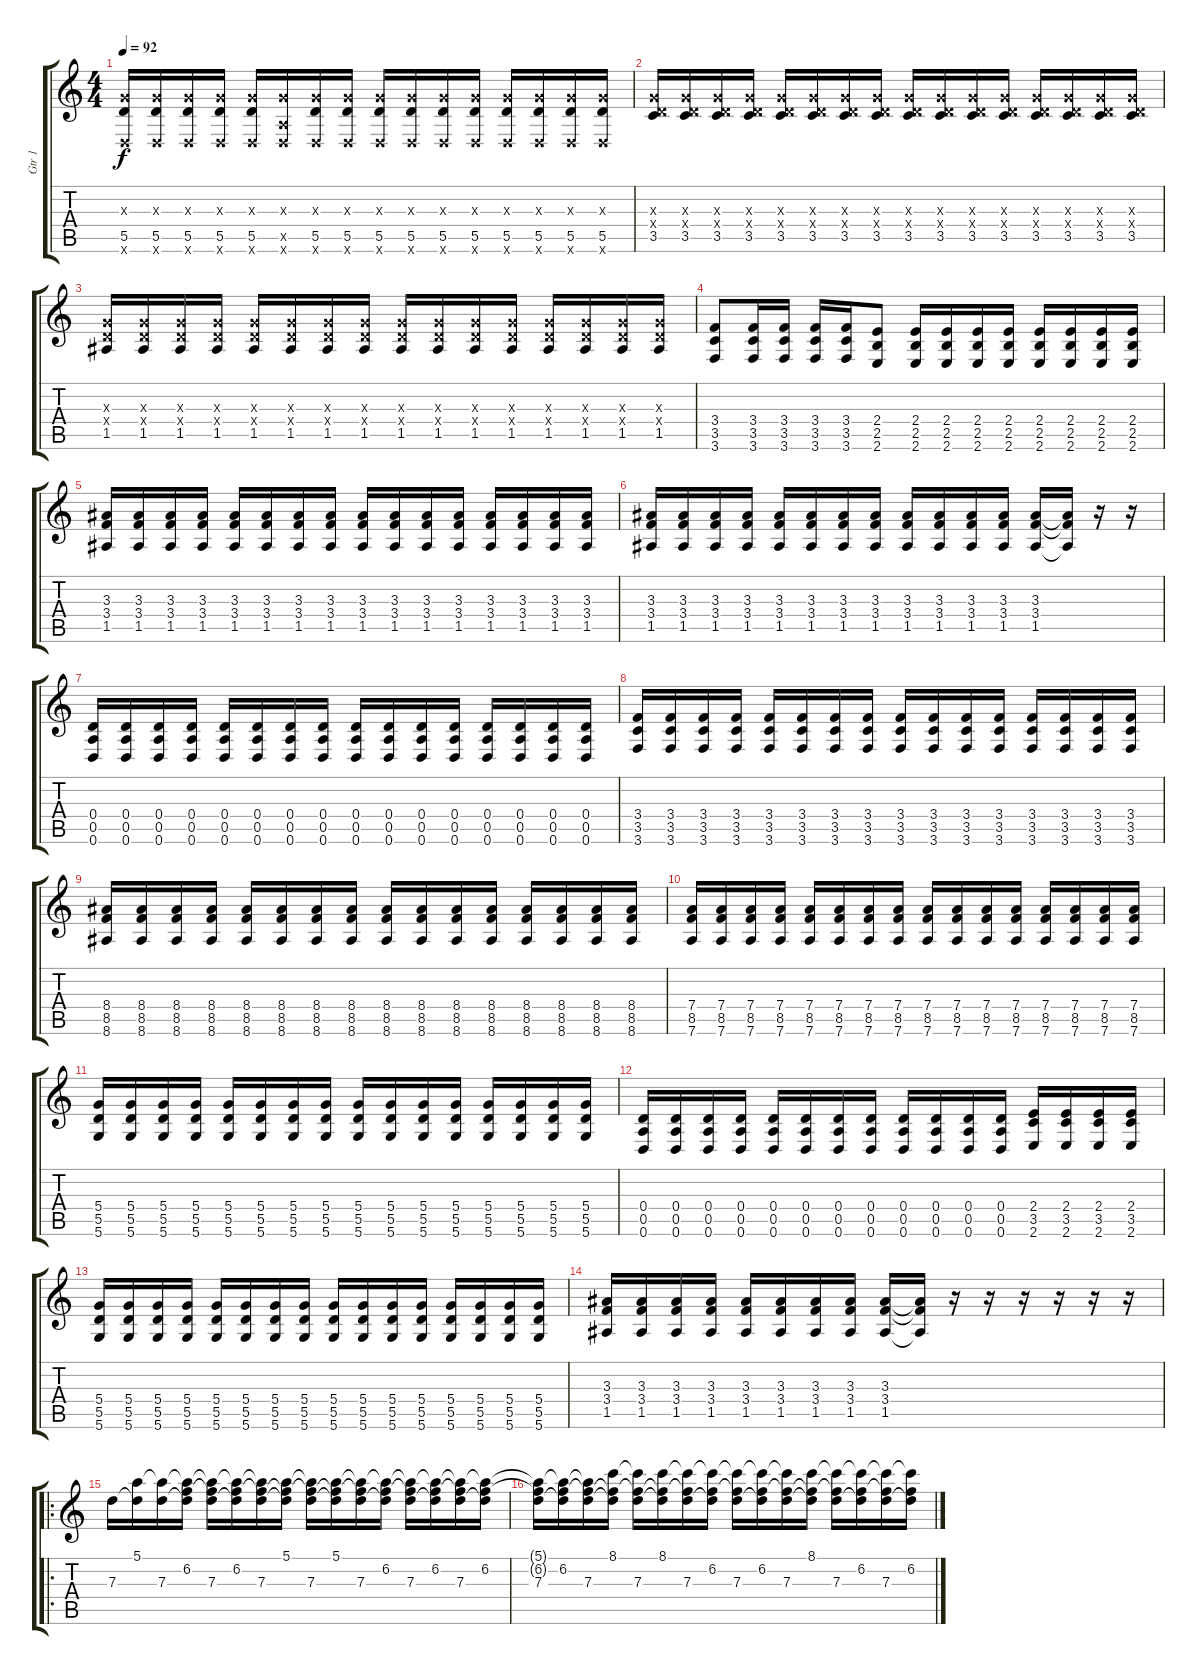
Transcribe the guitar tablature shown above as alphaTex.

\track ("Gtr 1" "Gtr 1") {instrument distortionguitar}
\staff {score tabs}
\tuning (E4 B3 G3 D3 A2 D2) {hide}
\ts (4 4)
\tempo 92
\clef g2
\ks c
(0.3{x} 5.5 0.6{x}).16{dy f volume 10} (0.3{x} 5.5 0.6{x}).16 (0.3{x} 5.5 0.6{x}).16 (0.3{x} 5.5 0.6{x}).16 (0.3{x} 5.5 0.6{x}).16 (0.3{x} 0.5{x} 0.6{x}).16 (0.3{x} 5.5 0.6{x}).16 (0.3{x} 5.5 0.6{x}).16 (0.3{x} 5.5 0.6{x}).16 (0.3{x} 5.5 0.6{x}).16 (0.3{x} 5.5 0.6{x}).16 (0.3{x} 5.5 0.6{x}).16 (0.3{x} 5.5 0.6{x}).16 (0.3{x} 5.5 0.6{x}).16 (0.3{x} 5.5 0.6{x}).16 (0.3{x} 5.5 0.6{x}).16 |
(0.3{x} 0.4{x} 3.5).16 (0.3{x} 0.4{x} 3.5).16 (0.3{x} 0.4{x} 3.5).16 (0.3{x} 0.4{x} 3.5).16 (0.3{x} 0.4{x} 3.5).16 (0.3{x} 0.4{x} 3.5).16 (0.3{x} 0.4{x} 3.5).16 (0.3{x} 0.4{x} 3.5).16 (0.3{x} 0.4{x} 3.5).16 (0.3{x} 0.4{x} 3.5).16 (0.3{x} 0.4{x} 3.5).16 (0.3{x} 0.4{x} 3.5).16 (0.3{x} 0.4{x} 3.5).16 (0.3{x} 0.4{x} 3.5).16 (0.3{x} 0.4{x} 3.5).16 (0.3{x} 0.4{x} 3.5).16 |
(0.3{x} 0.4{x} 1.5).16 (0.3{x} 0.4{x} 1.5).16 (0.3{x} 0.4{x} 1.5).16 (0.3{x} 0.4{x} 1.5).16 (0.3{x} 0.4{x} 1.5).16 (0.3{x} 0.4{x} 1.5).16 (0.3{x} 0.4{x} 1.5).16 (0.3{x} 0.4{x} 1.5).16 (0.3{x} 0.4{x} 1.5).16 (0.3{x} 0.4{x} 1.5).16 (0.3{x} 0.4{x} 1.5).16 (0.3{x} 0.4{x} 1.5).16 (0.3{x} 0.4{x} 1.5).16 (0.3{x} 0.4{x} 1.5).16 (0.3{x} 0.4{x} 1.5).16 (0.3{x} 0.4{x} 1.5).16 |
(3.4 3.5 3.6).8{volume 13 instrument distortionguitar} (3.4 3.5 3.6).16 (3.4 3.5 3.6).16 (3.4 3.5 3.6).16 (3.4 3.5 3.6).16 (2.4 2.5 2.6).8 (2.4 2.5 2.6).16 (2.4 2.5 2.6).16 (2.4 2.5 2.6).16 (2.4 2.5 2.6).16 (2.4 2.5 2.6).16 (2.4 2.5 2.6).16 (2.4 2.5 2.6).16 (2.4 2.5 2.6).16 |
(3.3 3.4 1.5).16 (3.3 3.4 1.5).16 (3.3 3.4 1.5).16 (3.3 3.4 1.5).16 (3.3 3.4 1.5).16 (3.3 3.4 1.5).16 (3.3 3.4 1.5).16 (3.3 3.4 1.5).16 (3.3 3.4 1.5).16 (3.3 3.4 1.5).16 (3.3 3.4 1.5).16 (3.3 3.4 1.5).16 (3.3 3.4 1.5).16 (3.3 3.4 1.5).16 (3.3 3.4 1.5).16 (3.3 3.4 1.5).16 |
(3.3 3.4 1.5).16 (3.3 3.4 1.5).16 (3.3 3.4 1.5).16 (3.3 3.4 1.5).16 (3.3 3.4 1.5).16 (3.3 3.4 1.5).16 (3.3 3.4 1.5).16 (3.3 3.4 1.5).16 (3.3 3.4 1.5).16 (3.3 3.4 1.5).16 (3.3 3.4 1.5).16 (3.3 3.4 1.5).16 (3.3 3.4 1.5).16 (3.3{t} 3.4{t} 1.5{t}).16 r.16 r.16 |
(0.4 0.5 0.6).16 (0.4 0.5 0.6).16 (0.4 0.5 0.6).16 (0.4 0.5 0.6).16 (0.4 0.5 0.6).16 (0.4 0.5 0.6).16 (0.4 0.5 0.6).16 (0.4 0.5 0.6).16 (0.4 0.5 0.6).16 (0.4 0.5 0.6).16 (0.4 0.5 0.6).16 (0.4 0.5 0.6).16 (0.4 0.5 0.6).16 (0.4 0.5 0.6).16 (0.4 0.5 0.6).16 (0.4 0.5 0.6).16 |
(3.4 3.5 3.6).16 (3.4 3.5 3.6).16 (3.4 3.5 3.6).16 (3.4 3.5 3.6).16 (3.4 3.5 3.6).16 (3.4 3.5 3.6).16 (3.4 3.5 3.6).16 (3.4 3.5 3.6).16 (3.4 3.5 3.6).16 (3.4 3.5 3.6).16 (3.4 3.5 3.6).16 (3.4 3.5 3.6).16 (3.4 3.5 3.6).16 (3.4 3.5 3.6).16 (3.4 3.5 3.6).16 (3.4 3.5 3.6).16 |
(8.4 8.5 8.6).16 (8.4 8.5 8.6).16 (8.4 8.5 8.6).16 (8.4 8.5 8.6).16 (8.4 8.5 8.6).16 (8.4 8.5 8.6).16 (8.4 8.5 8.6).16 (8.4 8.5 8.6).16 (8.4 8.5 8.6).16 (8.4 8.5 8.6).16 (8.4 8.5 8.6).16 (8.4 8.5 8.6).16 (8.4 8.5 8.6).16 (8.4 8.5 8.6).16 (8.4 8.5 8.6).16 (8.4 8.5 8.6).16 |
(7.4 8.5 7.6).16 (7.4 8.5 7.6).16 (7.4 8.5 7.6).16 (7.4 8.5 7.6).16 (7.4 8.5 7.6).16 (7.4 8.5 7.6).16 (7.4 8.5 7.6).16 (7.4 8.5 7.6).16 (7.4 8.5 7.6).16 (7.4 8.5 7.6).16 (7.4 8.5 7.6).16 (7.4 8.5 7.6).16 (7.4 8.5 7.6).16 (7.4 8.5 7.6).16 (7.4 8.5 7.6).16 (7.4 8.5 7.6).16 |
(5.4 5.5 5.6).16 (5.4 5.5 5.6).16 (5.4 5.5 5.6).16 (5.4 5.5 5.6).16 (5.4 5.5 5.6).16 (5.4 5.5 5.6).16 (5.4 5.5 5.6).16 (5.4 5.5 5.6).16 (5.4 5.5 5.6).16 (5.4 5.5 5.6).16 (5.4 5.5 5.6).16 (5.4 5.5 5.6).16 (5.4 5.5 5.6).16 (5.4 5.5 5.6).16 (5.4 5.5 5.6).16 (5.4 5.5 5.6).16 |
(0.4 0.5 0.6).16 (0.4 0.5 0.6).16 (0.4 0.5 0.6).16 (0.4 0.5 0.6).16 (0.4 0.5 0.6).16 (0.4 0.5 0.6).16 (0.4 0.5 0.6).16 (0.4 0.5 0.6).16 (0.4 0.5 0.6).16 (0.4 0.5 0.6).16 (0.4 0.5 0.6).16 (0.4 0.5 0.6).16 (2.4 3.5 2.6).16 (2.4 3.5 2.6).16 (2.4 3.5 2.6).16 (2.4 3.5 2.6).16 |
(5.4 5.5 5.6).16 (5.4 5.5 5.6).16 (5.4 5.5 5.6).16 (5.4 5.5 5.6).16 (5.4 5.5 5.6).16 (5.4 5.5 5.6).16 (5.4 5.5 5.6).16 (5.4 5.5 5.6).16 (5.4 5.5 5.6).16 (5.4 5.5 5.6).16 (5.4 5.5 5.6).16 (5.4 5.5 5.6).16 (5.4 5.5 5.6).16 (5.4 5.5 5.6).16 (5.4 5.5 5.6).16 (5.4 5.5 5.6).16 |
(3.3 3.4 1.5).16 (3.3 3.4 1.5).16 (3.3 3.4 1.5).16 (3.3 3.4 1.5).16 (3.3 3.4 1.5).16 (3.3 3.4 1.5).16 (3.3 3.4 1.5).16 (3.3 3.4 1.5).16 (3.3 3.4 1.5).16 (3.3{t} 3.4{t} 1.5{t}).16 r.16 r.16 r.16 r.16 r.16 r.16 |
\ro
7.3.16{volume 10 instrument electricguitarclean} (5.1 7.3{t}).16 (5.1{t} 7.3).16 (5.1{t} 6.2 7.3{t}).16 (5.1{t} 6.2{t} 7.3).16 (5.1{t} 6.2 7.3{t}).16 (5.1{t} 6.2{t} 7.3).16 (5.1 6.2{t} 7.3{t}).16 (5.1{t} 6.2{t} 7.3).16 (5.1 6.2{t} 7.3{t}).16 (5.1{t} 6.2{t} 7.3).16 (5.1{t} 6.2 7.3{t}).16 (5.1{t} 6.2{t} 7.3).16 (5.1{t} 6.2 7.3{t}).16 (5.1{t} 6.2{t} 7.3).16 (5.1{t} 6.2 7.3{t}).16 |
(5.1{t} 6.2{t} 7.3).16 (5.1{t} 6.2 7.3{t}).16 (5.1{t} 6.2{t} 7.3).16 (8.1 6.2{t} 7.3{t}).16 (8.1{t} 6.2{t} 7.3).16 (8.1 6.2{t} 7.3{t}).16 (8.1{t} 6.2{t} 7.3).16 (8.1{t} 6.2 7.3{t}).16 (8.1{t} 6.2{t} 7.3).16 (8.1{t} 6.2 7.3{t}).16 (8.1{t} 6.2{t} 7.3).16 (8.1 6.2{t} 7.3{t}).16 (8.1{t} 6.2{t} 7.3).16 (8.1{t} 6.2 7.3{t}).16 (8.1{t} 6.2{t} 7.3).16 (8.1{t} 6.2 7.3{t}).16
